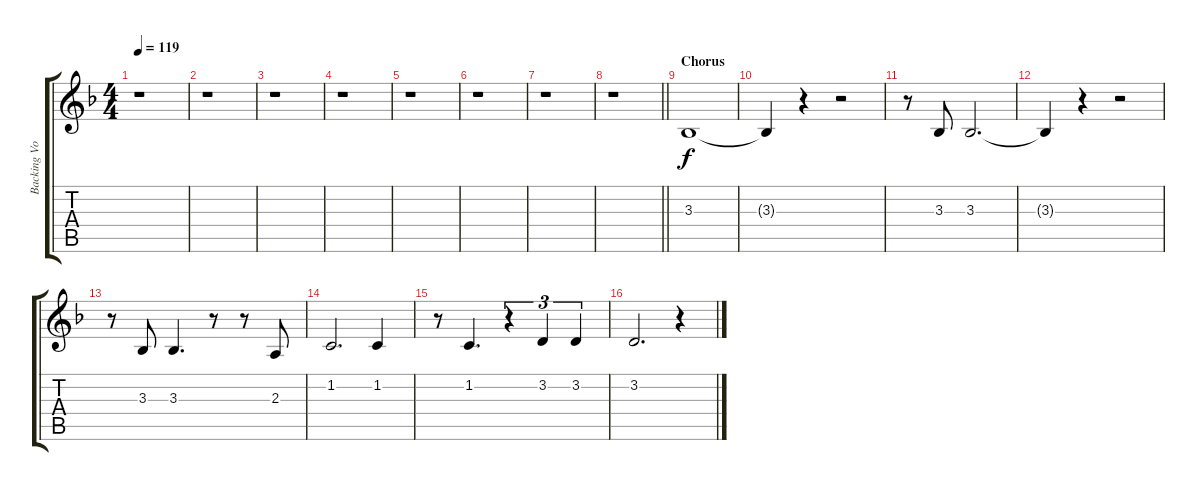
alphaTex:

\track ("Backing Vocals" "Backing Vo") {instrument sopranosax}
\staff {score tabs}
\tuning (E4 B3 G3 D3 A2 E2) {hide}
\ts (4 4)
\tempo 119
\clef g2
\ks dminor
r.1{dy f} |
r.1 |
r.1 |
r.1 |
r.1 |
r.1 |
r.1 |
\barLineRight lightlight
r.1 |
\section ("" "Chorus")
3.3.1 |
3.3{t}.4 r.4 r.2 |
r.8 3.3.8 3.3.2{d} |
3.3{t}.4 r.4 r.2 |
r.8 3.3.8 3.3.4{d} r.8 r.8 2.3.8 |
1.2.2{d} 1.2.4 |
r.8 1.2.4{d} r.4{tu (3 2)} 3.2.4{tu (3 2)} 3.2.4{tu (3 2)} |
3.2.2{d} r.4
